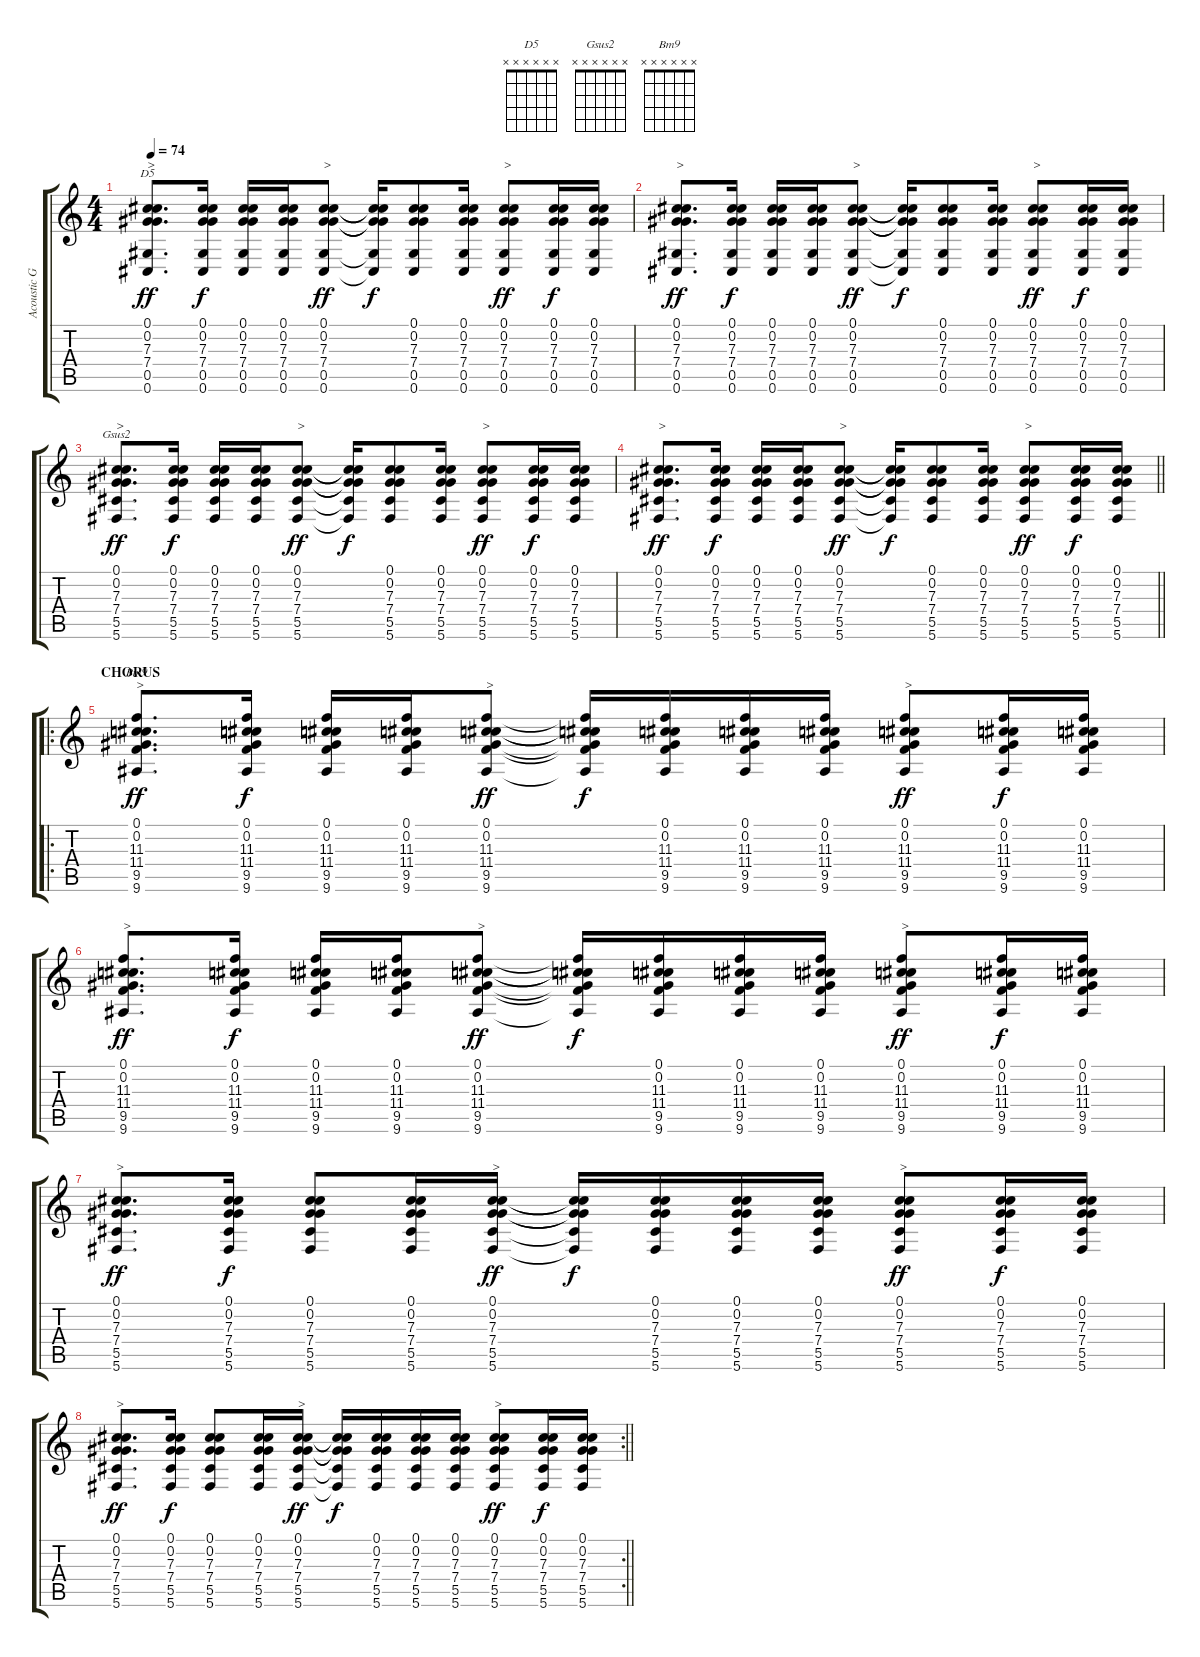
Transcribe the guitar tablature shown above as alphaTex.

\track ("Acoustic Guitar" "Acoustic G") {instrument acousticguitarsteel}
\staff {score tabs}
\tuning (Db4 Ab3 Gb3 Db3 Ab2 Db2) {hide}
\chord ("D5" x x x x x x)
\chord ("Gsus2" x x x x x x)
\chord ("Bm9" x x x x x x)
\ts (4 4)
\tempo 74
\clef g2
\ks c
(0.1 0.2 7.3 7.4 0.5 0.6).8{d ch "D5" txt ">" dy ff} (0.1 0.2 7.3 7.4 0.5 0.6).16{dy f} (0.1 0.2 7.3 7.4 0.5 0.6).16 (0.1 0.2 7.3 7.4 0.5 0.6).16 (0.1 0.2 7.3 7.4 0.5 0.6).8{txt ">" dy ff} (0.1{t} 0.2{t} 7.3{t} 7.4{t} 0.5{t} 0.6{t}).16{dy f} (0.1 0.2 7.3 7.4 0.5 0.6).8 (0.1 0.2 7.3 7.4 0.5 0.6).16 (0.1 0.2 7.3 7.4 0.5 0.6).8{txt ">" dy ff} (0.1 0.2 7.3 7.4 0.5 0.6).16{dy f} (0.1 0.2 7.3 7.4 0.5 0.6).16 |
(0.1 0.2 7.3 7.4 0.5 0.6).8{d txt ">" dy ff} (0.1 0.2 7.3 7.4 0.5 0.6).16{dy f} (0.1 0.2 7.3 7.4 0.5 0.6).16 (0.1 0.2 7.3 7.4 0.5 0.6).16 (0.1 0.2 7.3 7.4 0.5 0.6).8{txt ">" dy ff} (0.1{t} 0.2{t} 7.3{t} 7.4{t} 0.5{t} 0.6{t}).16{dy f} (0.1 0.2 7.3 7.4 0.5 0.6).8 (0.1 0.2 7.3 7.4 0.5 0.6).16 (0.1 0.2 7.3 7.4 0.5 0.6).8{txt ">" dy ff} (0.1 0.2 7.3 7.4 0.5 0.6).16{dy f} (0.1 0.2 7.3 7.4 0.5 0.6).16 |
(0.1 0.2 7.3 7.4 5.5 5.6).8{d ch "Gsus2" txt ">" dy ff} (0.1 0.2 7.3 7.4 5.5 5.6).16{dy f} (0.1 0.2 7.3 7.4 5.5 5.6).16 (0.1 0.2 7.3 7.4 5.5 5.6).16 (0.1 0.2 7.3 7.4 5.5 5.6).8{txt ">" dy ff} (0.1{t} 0.2{t} 7.3{t} 7.4{t} 5.5{t} 5.6{t}).16{dy f} (0.1 0.2 7.3 7.4 5.5 5.6).8 (0.1 0.2 7.3 7.4 5.5 5.6).16 (0.1 0.2 7.3 7.4 5.5 5.6).8{txt ">" dy ff} (0.1 0.2 7.3 7.4 5.5 5.6).16{dy f} (0.1 0.2 7.3 7.4 5.5 5.6).16 |
\barLineRight lightlight
(0.1 0.2 7.3 7.4 5.5 5.6).8{d txt ">" dy ff} (0.1 0.2 7.3 7.4 5.5 5.6).16{dy f} (0.1 0.2 7.3 7.4 5.5 5.6).16 (0.1 0.2 7.3 7.4 5.5 5.6).16 (0.1 0.2 7.3 7.4 5.5 5.6).8{txt ">" dy ff} (0.1{t} 0.2{t} 7.3{t} 7.4{t} 5.5{t} 5.6{t}).16{dy f} (0.1 0.2 7.3 7.4 5.5 5.6).8 (0.1 0.2 7.3 7.4 5.5 5.6).16 (0.1 0.2 7.3 7.4 5.5 5.6).8{txt ">" dy ff} (0.1 0.2 7.3 7.4 5.5 5.6).16{dy f} (0.1 0.2 7.3 7.4 5.5 5.6).16 |
\ro
\section ("" "CHORUS")
(0.1 0.2 11.3 11.4 9.5 9.6).8{d ch "Bm9" txt ">" dy ff} (0.1 0.2 11.3 11.4 9.5 9.6).16{dy f} (0.1 0.2 11.3 11.4 9.5 9.6).16 (0.1 0.2 11.3 11.4 9.5 9.6).16 (0.1 0.2 11.3 11.4 9.5 9.6).8{txt ">" dy ff} (0.1{t} 0.2{t} 11.3{t} 11.4{t} 9.5{t} 9.6{t}).16{dy f} (0.1 0.2 11.3 11.4 9.5 9.6).16 (0.1 0.2 11.3 11.4 9.5 9.6).16 (0.1 0.2 11.3 11.4 9.5 9.6).16 (0.1 0.2 11.3 11.4 9.5 9.6).8{txt ">" dy ff} (0.1 0.2 11.3 11.4 9.5 9.6).16{dy f} (0.1 0.2 11.3 11.4 9.5 9.6).16 |
(0.1 0.2 11.3 11.4 9.5 9.6).8{d txt ">" dy ff} (0.1 0.2 11.3 11.4 9.5 9.6).16{dy f} (0.1 0.2 11.3 11.4 9.5 9.6).16 (0.1 0.2 11.3 11.4 9.5 9.6).16 (0.1 0.2 11.3 11.4 9.5 9.6).8{txt ">" dy ff} (0.1{t} 0.2{t} 11.3{t} 11.4{t} 9.5{t} 9.6{t}).16{dy f} (0.1 0.2 11.3 11.4 9.5 9.6).16 (0.1 0.2 11.3 11.4 9.5 9.6).16 (0.1 0.2 11.3 11.4 9.5 9.6).16 (0.1 0.2 11.3 11.4 9.5 9.6).8{txt ">" dy ff} (0.1 0.2 11.3 11.4 9.5 9.6).16{dy f} (0.1 0.2 11.3 11.4 9.5 9.6).16 |
(0.1 0.2 7.3 7.4 5.5 5.6).8{d txt ">" dy ff} (0.1 0.2 7.3 7.4 5.5 5.6).16{dy f} (0.1 0.2 7.3 7.4 5.5 5.6).8 (0.1 0.2 7.3 7.4 5.5 5.6).16 (0.1 0.2 7.3 7.4 5.5 5.6).16{txt ">" dy ff} (0.1{t} 0.2{t} 7.3{t} 7.4{t} 5.5{t} 5.6{t}).16{dy f} (0.1 0.2 7.3 7.4 5.5 5.6).16 (0.1 0.2 7.3 7.4 5.5 5.6).16 (0.1 0.2 7.3 7.4 5.5 5.6).16 (0.1 0.2 7.3 7.4 5.5 5.6).8{txt ">" dy ff} (0.1 0.2 7.3 7.4 5.5 5.6).16{dy f} (0.1 0.2 7.3 7.4 5.5 5.6).16 |
\rc 2
\barLineRight lightlight
(0.1 0.2 7.3 7.4 5.5 5.6).8{d txt ">" dy ff} (0.1 0.2 7.3 7.4 5.5 5.6).16{dy f} (0.1 0.2 7.3 7.4 5.5 5.6).8 (0.1 0.2 7.3 7.4 5.5 5.6).16 (0.1 0.2 7.3 7.4 5.5 5.6).16{txt ">" dy ff} (0.1{t} 0.2{t} 7.3{t} 7.4{t} 5.5{t} 5.6{t}).16{dy f} (0.1 0.2 7.3 7.4 5.5 5.6).16 (0.1 0.2 7.3 7.4 5.5 5.6).16 (0.1 0.2 7.3 7.4 5.5 5.6).16 (0.1 0.2 7.3 7.4 5.5 5.6).8{txt ">" dy ff} (0.1 0.2 7.3 7.4 5.5 5.6).16{dy f} (0.1 0.2 7.3 7.4 5.5 5.6).16
